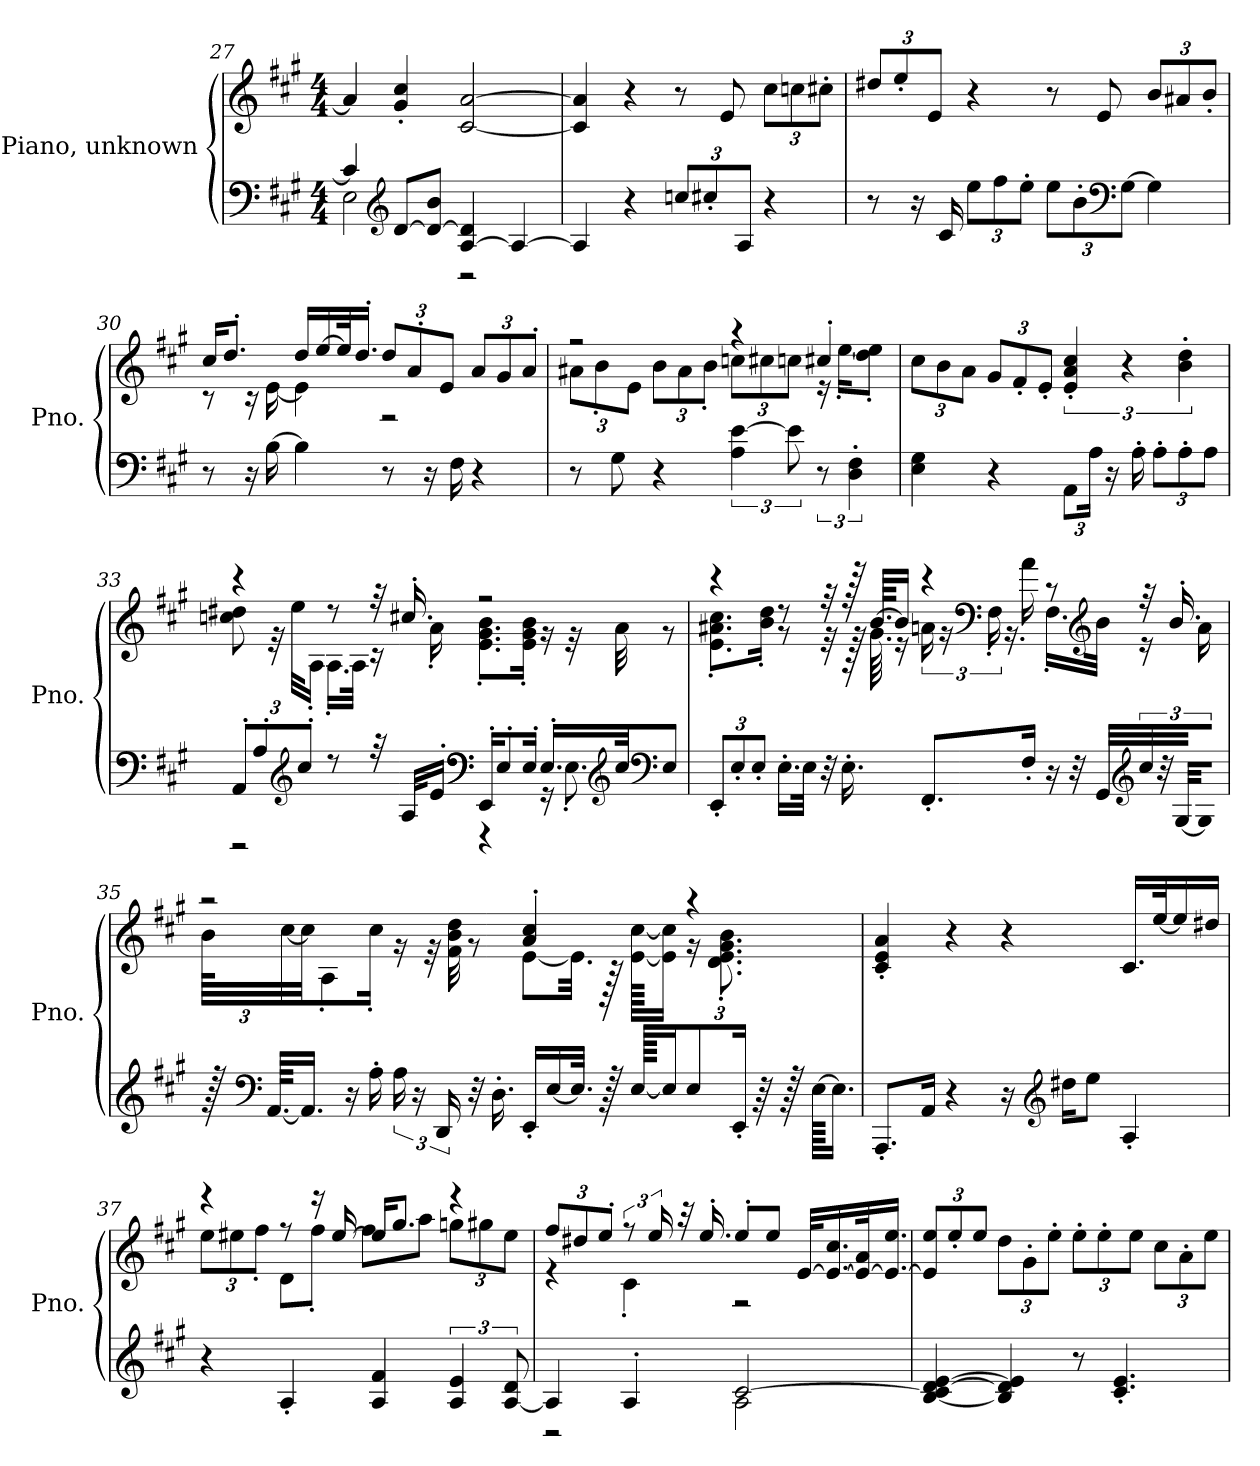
**kern	**kern
*part1	*part1
*staff2	*staff1
*I"Piano, unknown	*
*I'Pno.	*
*clefF4	*clefG2
*k[f#c#g#]	*k[f#c#g#]
*M4/4	*M4/4
=27	=27
*^	*
4c#/]	2E\	4a/]
*clefG2	*	*
[8d/L	.	4g#/' 4cc#/'
8d/_ 8b/J	.	.
[4A/ 4d/]	2r	[2c#/ [2a/
4A/_	.	.
*v	*v	*
!!LO:LB:g=z
=28	=28
4A/]	4c#/] 4a/]
4r	4r
*Xbrackettup	*
12ccn/L	8r
12cc#X'/	.
.	8e/
12A/J	.
*	*Xbrackettup
4r	12cc#\L
.	12ccn\
.	12cc#X'\J
=29	=29
8r	12dd#X/L
.	12ee'/
16r	.
.	12e/J
16c#/	.
12ee\L	4r
12ff#\	.
12ee'\J	.
12ee\L	8r
12b'\	.
.	8e/
*clefF4	*
[12G#\J	.
4G#\]	12b/L
.	12a#X/
.	12b'/J
=30	=30
*	*^
8r	16cc#/KL	8r
.	8.dd'/J	.
16r	.	16r
[16B\	.	[16e\
4B\]	16dd/LL	4e\]
.	[16ee/	.
.	32ee/K]	.
.	16.dd'/JJ	.
8r	12dd/L	2r
.	12a'/	.
16r	.	.
.	12e/J	.
16F#\	.	.
4r	12a/L	.
.	12g#/	.
.	12a'/J	.
!!LO:PB:g=z	!!
=31	=31	=31
8r	2r	12a#X\L
.	.	12b'\
8G#\	.	.
.	.	12e\J
4r	.	12b\L
.	.	12a#\
.	.	12b'\J
*brackettup	*	*
6A\ [6e\	4r	12ccn\L
.	.	12cc#X\
12e\]	.	12ccn\J
12r	4cc#X'/	16r
.	.	[16ee'\KL
6D\' 6F#\'	.	.
.	.	8dd\' 8ee\]'J
*	*v	*v
=32	=32
4E\ 4G#\	12cc#\L
.	12b\
.	12a\J
4r	12g#/L
.	12f#'/
.	12e'/J
*Xbrackettup	*brackettup
12AA\L	6e/' 6a/' 6cc#/'
24A\Jk	.
16r	.
.	6r
16A'\	.
12A'\L	.
12A'\	6b\' 6dd\'
12A\J	.
!!LO:LB:g=z
=33	=33
*^	*^
12AA'/L	2r	4r	8ccn\ 8dd#X\
12A'/	.	.	.
.	.	.	32r
.	.	.	32ee\KLL
*clefG2	*	*	*
12cc#'/J	.	.	.
.	.	.	16A'\JJ
8r	.	8r	16.A'\LL
.	.	.	32A\JJk
32r	.	32r	16r
32A/KLL	.	16.cc#X'/	.
16e'/JJ	.	.	16a'\
*clefF4	*	*	*
16EE'/KL	4r	2r	8.e\' 8.g#\' 8.b\'L
8E'/	.	.	.
16E'/Jk	.	.	16e\' 16g#\' 16b\'Jk
16.E'/LL	16r	.	16r
.	8.E'\	.	32r
*clefG2	*	*	*
32cc#/JK	.	.	32a\
*clefF4	*	*	*
8E/J	.	.	8r
*v	*v	*	*
!!LO:LB:g=z	!!
=34	=34	=34
12EE'/L	4r	8.e\' 8.a#X\' 8.cc#\'L
12E'/	.	.
12E'/J	.	.
.	.	16b\' 16dd\'Jk
16.E'\LL	8r	8r
32E\JJk	.	.
32r	32r	32r
16.E'\	128r	128r
.	[64.b/KKLL	64.g#\
.	16b/JJ]	16r
8.FF#'/L	4r	24an\
.	.	24r
*	*clefF4	*
.	.	24F#'\
.	.	16r
16F#'/Jk	.	16a'\
16r	8r	16.F#'\LL
32r	.	.
*	*clefG2	*
32GG#/LLL	.	32b\JJk
*clefG2	*	*
*brackettup	*	*
48cc#/JJJ	32r	16r
48r	.	.
.	16.b'/	.
[48G#/KLL	.	.
16G#/JJ]	.	16a\
!!LO:LB:g=z	!!
=35	=35	=35
*	*	*Xbrackettup
128r	2r	96b\KLLL
*clefF4	*	*
[64.AA/KKLL	.	.
.	.	[48cc#\
16.AA/JJ]	.	32cc#\JJ]
.	.	8A'\
16r	.	.
16A'\	.	16cc#'\Jk
24A\	.	16r
24r	.	.
.	.	32r
24DD/	.	.
.	.	32f#\ 32b\ 32dd\
32r	.	8r
16.D'\	.	.
16EE'/LL	4a/' 4cc#/'	[8e\L
[16E/	.	.
32.E/JJk]	.	32.e\Jkk]
128r	.	128r
[128E/KKKLL	.	[128e\ [128cc#\KKKLL
16E/J]	.	16e\] 16cc#\]JJ
*Xbrackettup	*	*
12E/	4r	16r
.	.	8.d\' 8.e\' 8.g#\' 8.b\'
24EE'/Jk	.	.
64r	.	.
128r	.	.
[128E\KKKLL	.	.
16.E\JJ]	.	.
*	*v	*v
=36	=36
8.AAA'/L	4c#/' 4e/' 4a/'
16AA/Jk	.
4r	4r
16r	4r
*clefG2	*
16dd#X\KL	.
8ee\J	.
4A'/	16.c#/LL
.	[32ee/K
.	16ee/]
.	16dd#X/JJ
!!LO:LB:g=z
=37	=37
*	*^
4r	4r	12ee\L
.	.	12ee#X\
.	.	12ff#'\J
4A'/	8r	8d\L
.	16r	8ff#'\J
.	[16ee#/	.
4A/ 4f#/	16ee#/KL]	8ff#\L
.	8.gg#/J	.
.	.	8aa\J
*brackettup	*	*
6A/ 6e/	4r	12ggn\L
.	.	12gg#X\
[12A/ 12d/	.	12ee#\J
=38	=38	=38
*^	*	*
4A/]	2r	12ff#/L	4r
.	.	12dd#X/	.
.	.	12ee'/J	.
*	*	*brackettup	*
4A'/	.	12r	4c#'\
.	.	24ee/	.
.	.	32r	.
.	.	16.ee'/	.
[2c#/	2A\	8ee'/L	2r
.	.	8ee/J	.
.	.	[32e/KLL	.
.	.	16.e/_ 16.cc#/	.
.	.	32e/_ 32a/K	.
.	.	16.e/_ 16.ee/JJ	.
*v	*v	*	*
*	*v	*v
!!LO:LB:g=z
=39	=39
*	*Xbrackettup
[4B/ 4c#/] [4d/ [4e/	12e/] 12ee/L
.	12ee'/
.	12ee/J
4B/] 4d/] 4e/]	12dd\L
.	12g#'\
.	12ee'\J
8r	12ee'\L
.	12ee'\
4.c#/' 4.e/'	.
.	12ee\J
.	12cc#\L
.	12a'\
.	12ee\J
=	=
*-	*-
